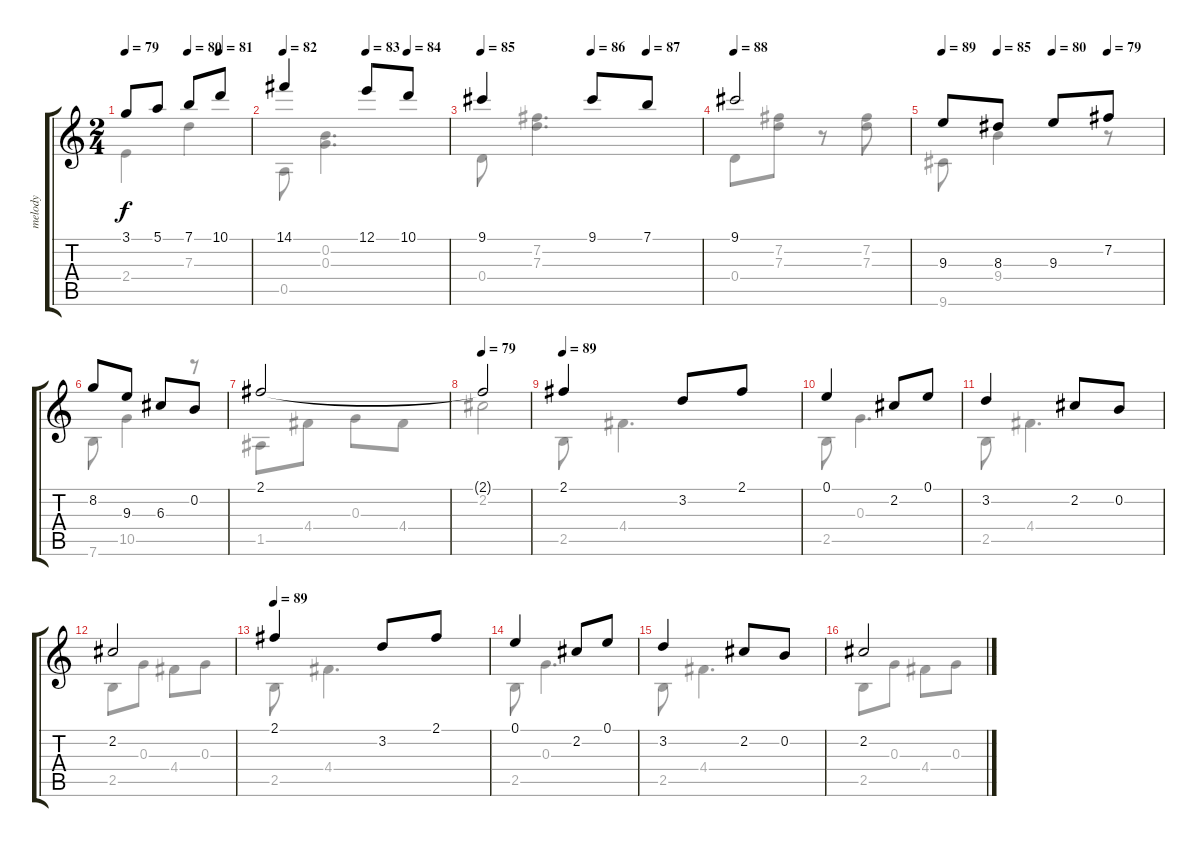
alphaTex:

\track ("melody" "melody") {solo instrument acousticguitarnylon}
\staff {score tabs}
\tuning (E4 B3 G3 D3 A2 E2) {hide}
\voice
\ts (2 4)
\tempo 79
\tempo (80 0.5)
\tempo (81 0.75)
\clef g2
\ks c
3.1.8{dy f} 5.1.8 7.1.8 10.1.8 |
\tempo 82
\tempo (83 0.5)
\tempo (84 0.75)
14.1.4 12.1.8 10.1.8 |
\tempo 85
\tempo (86 0.5)
\tempo (87 0.75)
9.1.4 9.1.8 7.1.8 |
\tempo 88
9.1.2 |
\tempo 89
\tempo (85 0.25)
\tempo (80 0.5)
\tempo (79 0.75)
9.3.8 8.3.8 9.3.8 7.2.8 |
8.2.8 9.3.8 6.3.8 0.2.8 |
2.1.2 |
\tempo 79
2.1{t}.2 |
\tempo 89
2.1.4 3.2.8 2.1.8 |
0.1.4 2.2.8 0.1.8 |
3.2.4 2.2.8 0.2.8 |
2.2.2 |
\tempo 89
2.1.4 3.2.8 2.1.8 |
0.1.4 2.2.8 0.1.8 |
3.2.4 2.2.8 0.2.8 |
2.2.2
\voice
\clef g2
\ottava regular
\simile none
\ks c
2.4.4{dy f} 7.3.4 |
0.5.8 (0.2 0.3).4{d} |
0.4.8 (7.2 7.3).4{d} |
0.4.8{beam Down} (7.2 7.3).8{beam Down} r.8 (7.2 7.3).8 |
9.6.8 9.4.4 r.8 |
7.6.8 10.5.4 r.8 |
1.5.8 4.4.8 0.3.8 4.4.8 |
2.2.2 |
2.5.8 4.4.4{d} |
2.5.8 0.3.4{d} |
2.5.8 4.4.4{d} |
2.5.8 0.3.8 4.4.8 0.3.8 |
2.5.8 4.4.4{d} |
2.5.8 0.3.4{d} |
2.5.8 4.4.4{d} |
2.5.8 0.3.8 4.4.8 0.3.8
